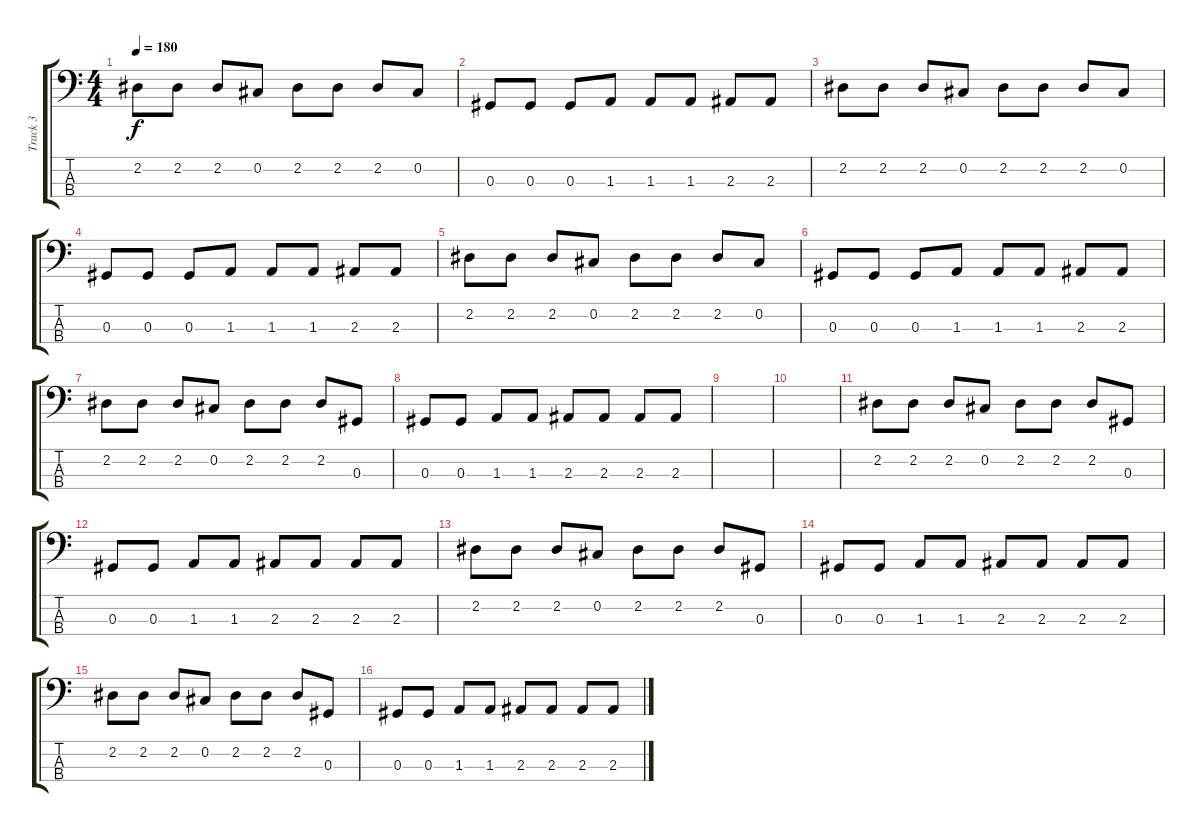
\track ("Track 3" "Track 3") {instrument electricbasspick}
\staff {score tabs}
\tuning (Gb2 Db2 Ab1 Eb1) {hide}
\ts (4 4)
\tempo 180
\clef f4
\ks c
2.2.8{dy f} 2.2.8 2.2.8 0.2.8 2.2.8 2.2.8 2.2.8 0.2.8 |
0.3.8 0.3.8 0.3.8 1.3.8 1.3.8 1.3.8 2.3.8 2.3.8 |
2.2.8 2.2.8 2.2.8 0.2.8 2.2.8 2.2.8 2.2.8 0.2.8 |
0.3.8 0.3.8 0.3.8 1.3.8 1.3.8 1.3.8 2.3.8 2.3.8 |
2.2.8 2.2.8 2.2.8 0.2.8 2.2.8 2.2.8 2.2.8 0.2.8 |
0.3.8 0.3.8 0.3.8 1.3.8 1.3.8 1.3.8 2.3.8 2.3.8 |
2.2.8 2.2.8 2.2.8 0.2.8 2.2.8 2.2.8 2.2.8 0.3.8 |
0.3.8 0.3.8 1.3.8 1.3.8 2.3.8 2.3.8 2.3.8 2.3.8 |
|
|
2.2.8 2.2.8 2.2.8 0.2.8 2.2.8 2.2.8 2.2.8 0.3.8 |
0.3.8 0.3.8 1.3.8 1.3.8 2.3.8 2.3.8 2.3.8 2.3.8 |
2.2.8 2.2.8 2.2.8 0.2.8 2.2.8 2.2.8 2.2.8 0.3.8 |
0.3.8 0.3.8 1.3.8 1.3.8 2.3.8 2.3.8 2.3.8 2.3.8 |
2.2.8 2.2.8 2.2.8 0.2.8 2.2.8 2.2.8 2.2.8 0.3.8 |
0.3.8 0.3.8 1.3.8 1.3.8 2.3.8 2.3.8 2.3.8 2.3.8
